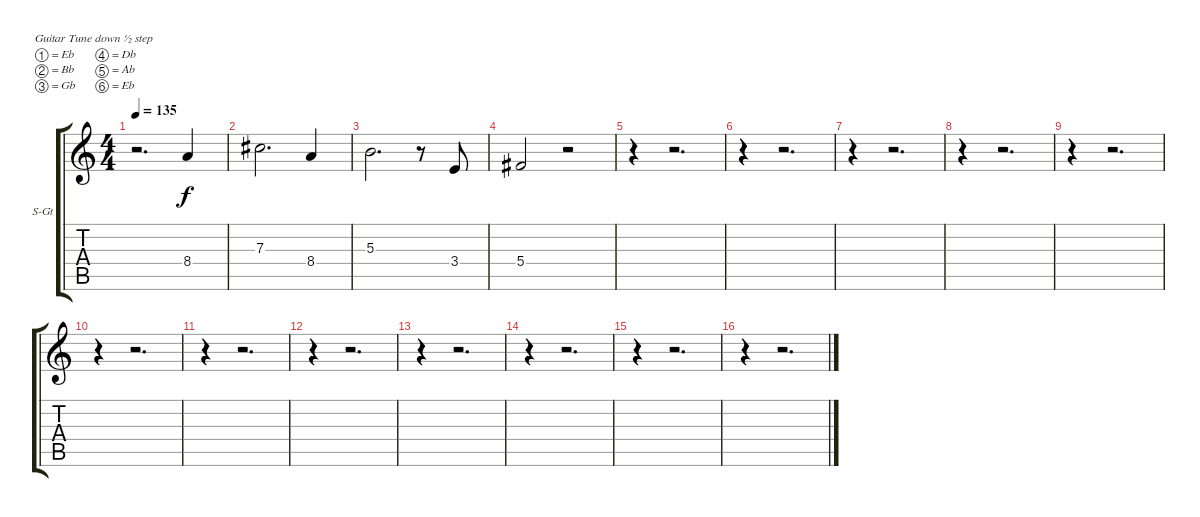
\bracketExtendMode groupsimilarinstruments
\firstSystemTrackNameOrientation horizontal
\otherSystemsTrackNameOrientation horizontal
\track ("³ª" "S-Gt") {instrument cello}
\staff {score tabs}
\tuning (Eb4 Bb3 Gb3 Db3 Ab2 Eb2)
\displaytranspose 12
\ts (4 4)
\tempo 135
\clef g2
\ks c
r.2{d dy f} 8.4.4 |
7.3.2{d} 8.4.4 |
5.3.2{d} r.8 3.4.8 |
5.4.2 r.2 |
r.4 r.2{d} |
r.4 r.2{d} |
r.4 r.2{d} |
r.4 r.2{d} |
r.4 r.2{d} |
r.4 r.2{d} |
r.4 r.2{d} |
r.4 r.2{d} |
r.4 r.2{d} |
r.4 r.2{d} |
r.4 r.2{d} |
r.4 r.2{d}
